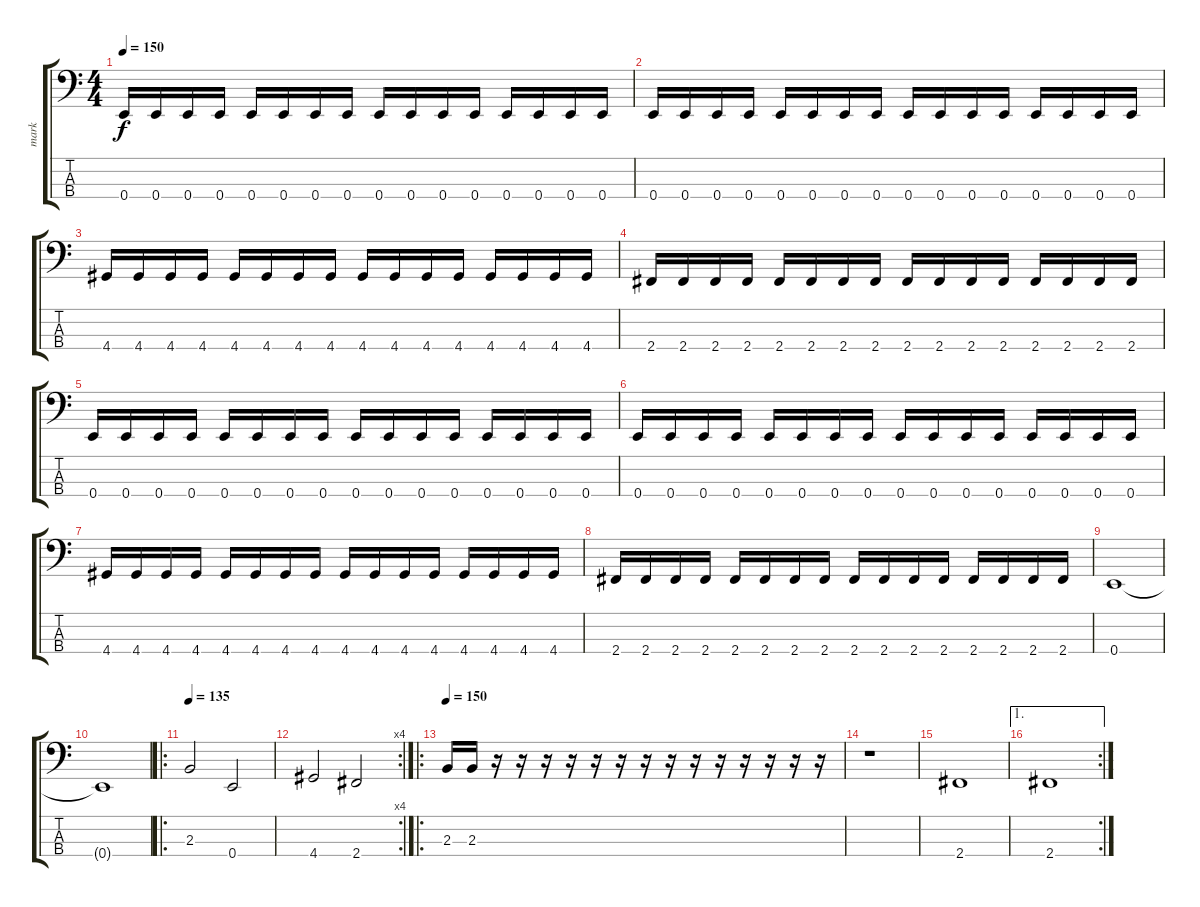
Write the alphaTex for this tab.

\track ("mark" "mark") {instrument electricbasspick}
\staff {score tabs}
\tuning (G2 D2 A1 E1) {hide}
\ts (4 4)
\tempo 150
\clef f4
\ks c
0.4.16{dy f} 0.4.16 0.4.16 0.4.16 0.4.16 0.4.16 0.4.16 0.4.16 0.4.16 0.4.16 0.4.16 0.4.16 0.4.16 0.4.16 0.4.16 0.4.16 |
0.4.16 0.4.16 0.4.16 0.4.16 0.4.16 0.4.16 0.4.16 0.4.16 0.4.16 0.4.16 0.4.16 0.4.16 0.4.16 0.4.16 0.4.16 0.4.16 |
4.4.16 4.4.16 4.4.16 4.4.16 4.4.16 4.4.16 4.4.16 4.4.16 4.4.16 4.4.16 4.4.16 4.4.16 4.4.16 4.4.16 4.4.16 4.4.16 |
2.4.16 2.4.16 2.4.16 2.4.16 2.4.16 2.4.16 2.4.16 2.4.16 2.4.16 2.4.16 2.4.16 2.4.16 2.4.16 2.4.16 2.4.16 2.4.16 |
0.4.16 0.4.16 0.4.16 0.4.16 0.4.16 0.4.16 0.4.16 0.4.16 0.4.16 0.4.16 0.4.16 0.4.16 0.4.16 0.4.16 0.4.16 0.4.16 |
0.4.16 0.4.16 0.4.16 0.4.16 0.4.16 0.4.16 0.4.16 0.4.16 0.4.16 0.4.16 0.4.16 0.4.16 0.4.16 0.4.16 0.4.16 0.4.16 |
4.4.16 4.4.16 4.4.16 4.4.16 4.4.16 4.4.16 4.4.16 4.4.16 4.4.16 4.4.16 4.4.16 4.4.16 4.4.16 4.4.16 4.4.16 4.4.16 |
2.4.16 2.4.16 2.4.16 2.4.16 2.4.16 2.4.16 2.4.16 2.4.16 2.4.16 2.4.16 2.4.16 2.4.16 2.4.16 2.4.16 2.4.16 2.4.16 |
0.4.1 |
0.4{t}.1 |
\ro
\tempo 135
2.3.2 0.4.2 |
\rc 4
4.4.2 2.4.2 |
\ro
\tempo 150
2.3.16 2.3.16 r.16 r.16 r.16 r.16 r.16 r.16 r.16 r.16 r.16 r.16 r.16 r.16 r.16 r.16 |
r.1 |
2.4.1 |
\ae 1
\rc 2
2.4.1
